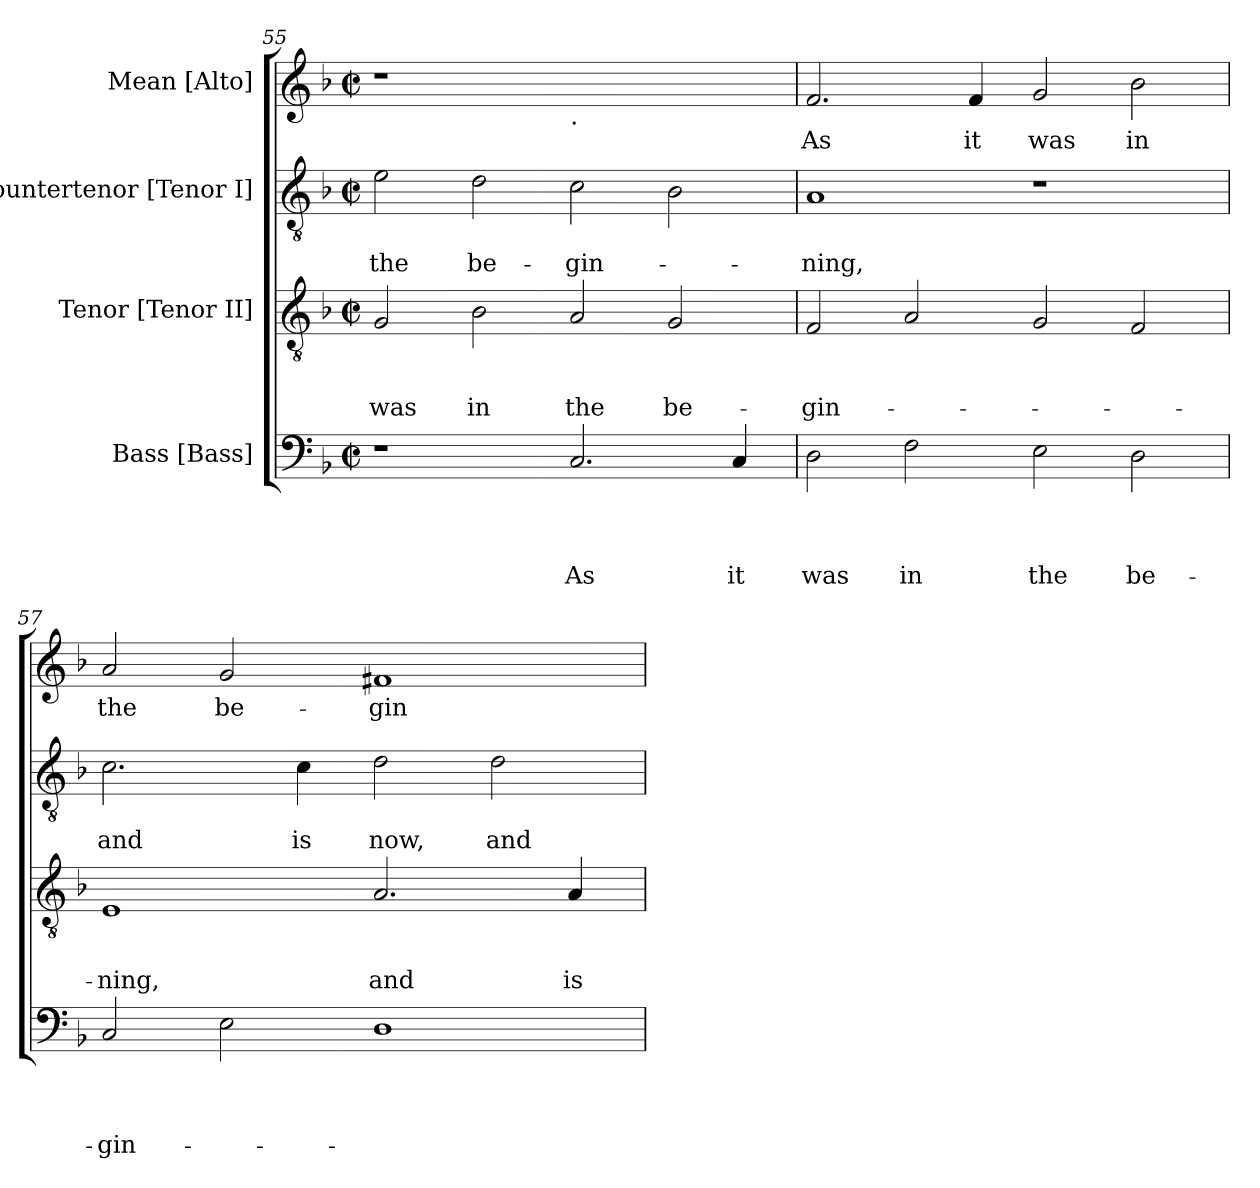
**kern	**text	**text	**text	**text	**kern	**text	**text	**text	**kern	**text	**text	**kern	**text
*part4	*part4	*part4	*part4	*part4	*part3	*part3	*part3	*part3	*part2	*part2	*part2	*part1	*part1
*staff4	*staff4	*staff4	*staff4	*staff4	*staff3	*staff3	*staff3	*staff3	*staff2	*staff2	*staff2	*staff1	*staff1
*I"Bass [Bass]	*	*	*	*	*I"Tenor [Tenor II]	*	*	*	*I"Countertenor [Tenor I]	*	*	*I"Mean [Alto]	*
*clefF4	*	*	*	*	*clefGv2	*	*	*	*clefGv2	*	*	*clefG2	*
*k[b-]	*	*	*	*	*k[b-]	*	*	*	*k[b-]	*	*	*k[b-]	*
*F:	*	*	*	*	*F:	*	*	*	*F:	*	*	*F:	*
*M2/2	*	*	*	*	*M2/2	*	*	*	*M2/2	*	*	*M2/2	*
*met(c|)	*	*	*	*	*met(c|)	*	*	*	*met(c|)	*	*	*met(c|)	*
=55	=55	=55	=55	=55	=55	=55	=55	=55	=55	=55	=55	=55	=55
!	!	!	!	!	!	!	!	!LO:LY:b	!	!	!LO:LY:b	!	!
1r	.	.	.	.	2G/	.	.	was	2e\	.	the	1r	.
!	!	!	!	!	!	!	!	!LO:LY:b	!	!	!LO:LY:b	!	!
.	.	.	.	.	2B-\	.	.	in	2d\	.	be-	.	.
!	!	!	!	!	!	!	!	!	!	!	!	!LO:TX:b:t=.	!
!	!	!	!	!LO:LY:b	!	!	!	!LO:LY:b	!	!	!LO:LY:b	!	!
2.C/	.	.	.	As	2A/	.	.	the	2c\	.	-gin-	1ryy	.
!	!	!	!	!	!	!	!	!LO:LY:b	!	!	!	!	!
.	.	.	.	.	2G/	.	.	be-	2B-\	.	.	.	.
!	!	!	!	!LO:LY:b	!	!	!	!	!	!	!	!	!
4C/	.	.	.	it	.	.	.	.	.	.	.	.	.
=56	=56	=56	=56	=56	=56	=56	=56	=56	=56	=56	=56	=56	=56
!	!	!	!	!LO:LY:b	!	!	!	!LO:LY:b	!	!	!LO:LY:b	!	!LO:LY:b
2D\	.	.	.	was	2F/	.	.	-gin-	1A	.	-ning,	2.f/	As
!	!	!	!	!LO:LY:b	!	!	!	!	!	!	!	!	!
2F\	.	.	.	in	2A/	.	.	.	.	.	.	.	.
!	!	!	!	!	!	!	!	!	!	!	!	!	!LO:LY:b
.	.	.	.	.	.	.	.	.	.	.	.	4f/	it
!	!	!	!	!LO:LY:b	!	!	!	!	!	!	!	!	!LO:LY:b
2E\	.	.	.	the	2G/	.	.	.	1r	.	.	2g/	was
!	!	!	!	!LO:LY:b	!	!	!	!	!	!	!	!	!LO:LY:b
2D\	.	.	.	be-	2F/	.	.	.	.	.	.	2b-\	in
=57	=57	=57	=57	=57	=57	=57	=57	=57	=57	=57	=57	=57	=57
!	!	!	!	!LO:LY:b	!	!	!	!LO:LY:b	!	!	!LO:LY:b	!	!LO:LY:b
2C/	.	.	.	-gin-	1E	.	.	-ning,	2.c\	.	and	2a/	the
!	!	!	!	!	!	!	!	!	!	!	!	!	!LO:LY:b
2E\	.	.	.	.	.	.	.	.	.	.	.	2g/	be-
!	!	!	!	!	!	!	!	!	!	!	!LO:LY:b	!	!
.	.	.	.	.	.	.	.	.	4c\	.	is	.	.
!	!	!	!	!	!	!	!	!LO:LY:b	!	!	!LO:LY:b	!	!LO:LY:b
1D	.	.	.	.	2.A/	.	.	and	2d\	.	now,	1f#X	-gin-
!	!	!	!	!	!	!	!	!	!	!	!LO:LY:b	!	!
.	.	.	.	.	.	.	.	.	2d\	.	and	.	.
!	!	!	!	!	!	!	!	!LO:LY:b	!	!	!	!	!
.	.	.	.	.	4A/	.	.	is	.	.	.	.	.
=	=	=	=	=	=	=	=	=	=	=	=	=	=
*-	*-	*-	*-	*-	*-	*-	*-	*-	*-	*-	*-	*-	*-
